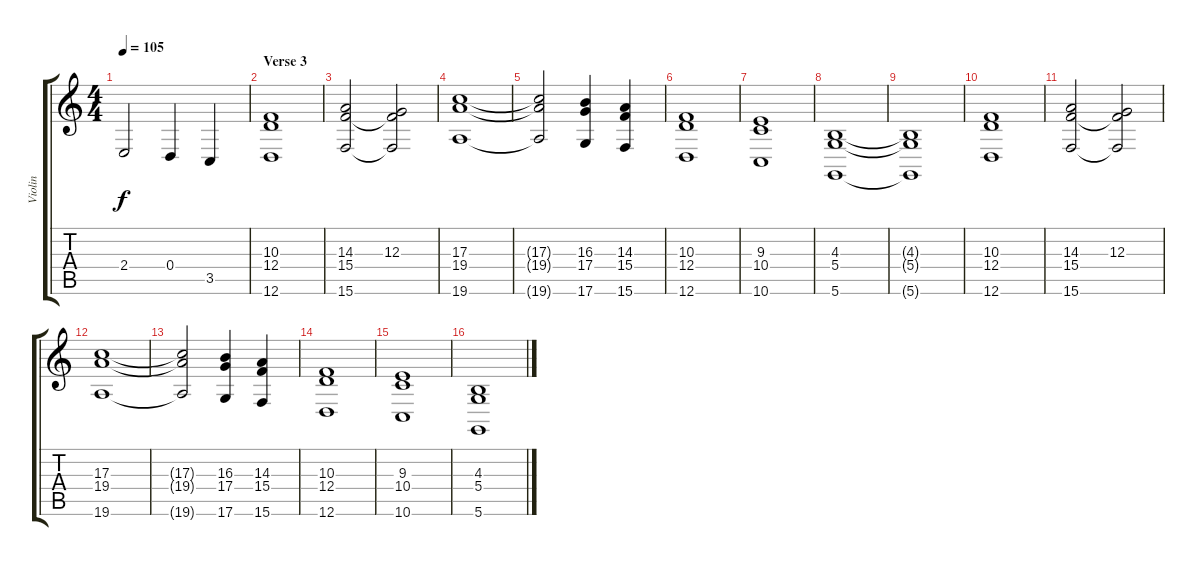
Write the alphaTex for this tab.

\track ("Violin" "Violin") {instrument violin}
\staff {score tabs}
\tuning (E4 B3 G3 D3 A2 D2) {hide}
\ts (4 4)
\tempo 105
\clef g2
\ks c
2.4.2{dy f} 0.4.4 3.5.4 |
\section ("" "Verse 3")
(10.3 12.4 12.6).1 |
(14.3 15.4 15.6).2 (12.3 15.4{t} 15.6{t}).2 |
(17.3 19.4 19.6).1 |
(17.3{t} 19.4{t} 19.6{t}).2 (16.3 17.4 17.6).4 (14.3 15.4 15.6).4 |
(10.3 12.4 12.6).1 |
(9.3 10.4 10.6).1 |
(4.3 5.4 5.6).1 |
(4.3{t} 5.4{t} 5.6{t}).1 |
(10.3 12.4 12.6).1 |
(14.3 15.4 15.6).2 (12.3 15.4{t} 15.6{t}).2 |
(17.3 19.4 19.6).1 |
(17.3{t} 19.4{t} 19.6{t}).2 (16.3 17.4 17.6).4 (14.3 15.4 15.6).4 |
(10.3 12.4 12.6).1 |
(9.3 10.4 10.6).1 |
(4.3 5.4 5.6).1
